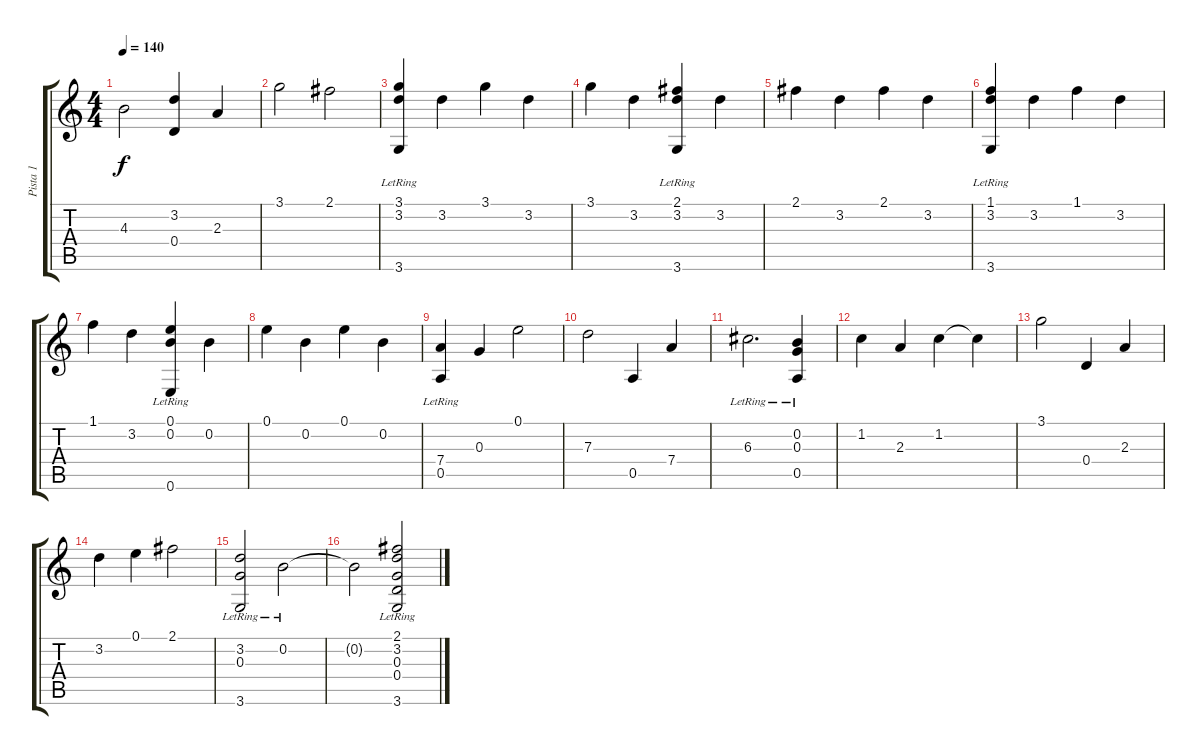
\track ("Pista 1" "Pista 1") {instrument acousticguitarsteel}
\staff {score tabs}
\tuning (E4 B3 G3 D3 A2 E2) {hide}
\ts (4 4)
\tempo 140
\clef g2
\ks c
4.3.2{dy f} (3.2 0.4).4 2.3.4 |
3.1.2 2.1.2 |
(3.1{lr} 3.2{lr} 3.6{lr}).4 3.2.4 3.1.4 3.2.4 |
3.1.4 3.2.4 (2.1{lr} 3.2{lr} 3.6{lr}).4 3.2.4 |
2.1.4 3.2.4 2.1.4 3.2.4 |
(1.1{lr} 3.2{lr} 3.6{lr}).4 3.2.4 1.1.4 3.2.4 |
1.1.4 3.2.4 (0.1{lr} 0.2{lr} 0.6{lr}).4 0.2.4 |
0.1.4 0.2.4 0.1.4 0.2.4 |
(7.4{lr} 0.5{lr}).4 0.3.4 0.1.2 |
7.3.2 0.5.4 7.4.4 |
6.3{lr}.2{d} (0.2{lr} 0.3{lr} 0.5{lr}).4 |
1.2.4 2.3.4 1.2.4 1.2{t}.4 |
3.1.2 0.4.4 2.3.4 |
3.2.4 0.1.4 2.1.2 |
(3.2{lr} 0.3{lr} 3.6{lr}).2 0.2{lr}.2 |
0.2{t}.2 (2.1{lr} 3.2{lr} 0.3{lr} 0.4{lr} 3.6{lr}).2
